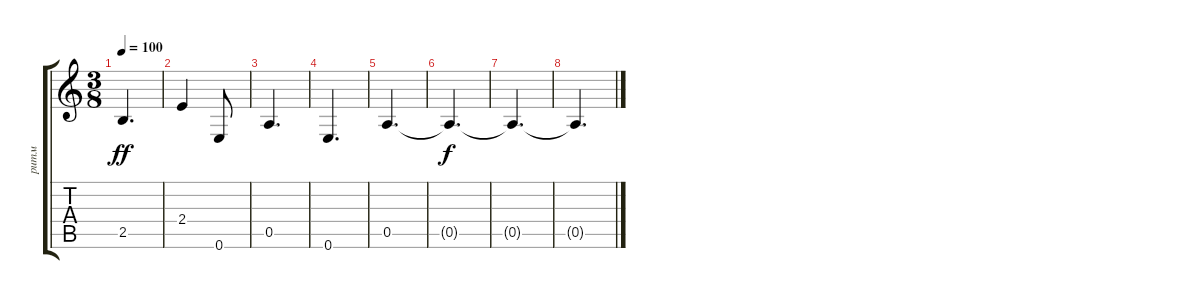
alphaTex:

\track ("ритм" "ритм") {instrument acousticguitarsteel}
\staff {score tabs}
\tuning (E4 B3 G3 D3 A2 E2) {hide}
\ts (3 8)
\tempo 100
\clef g2
\ks aminor
2.5.4{d dy ff} |
2.4.4 0.6.8 |
0.5.4{d} |
0.6.4{d} |
0.5.4{d} |
0.5{t}.4{d dy f} |
0.5{t}.4{d} |
0.5{t}.4{d}
